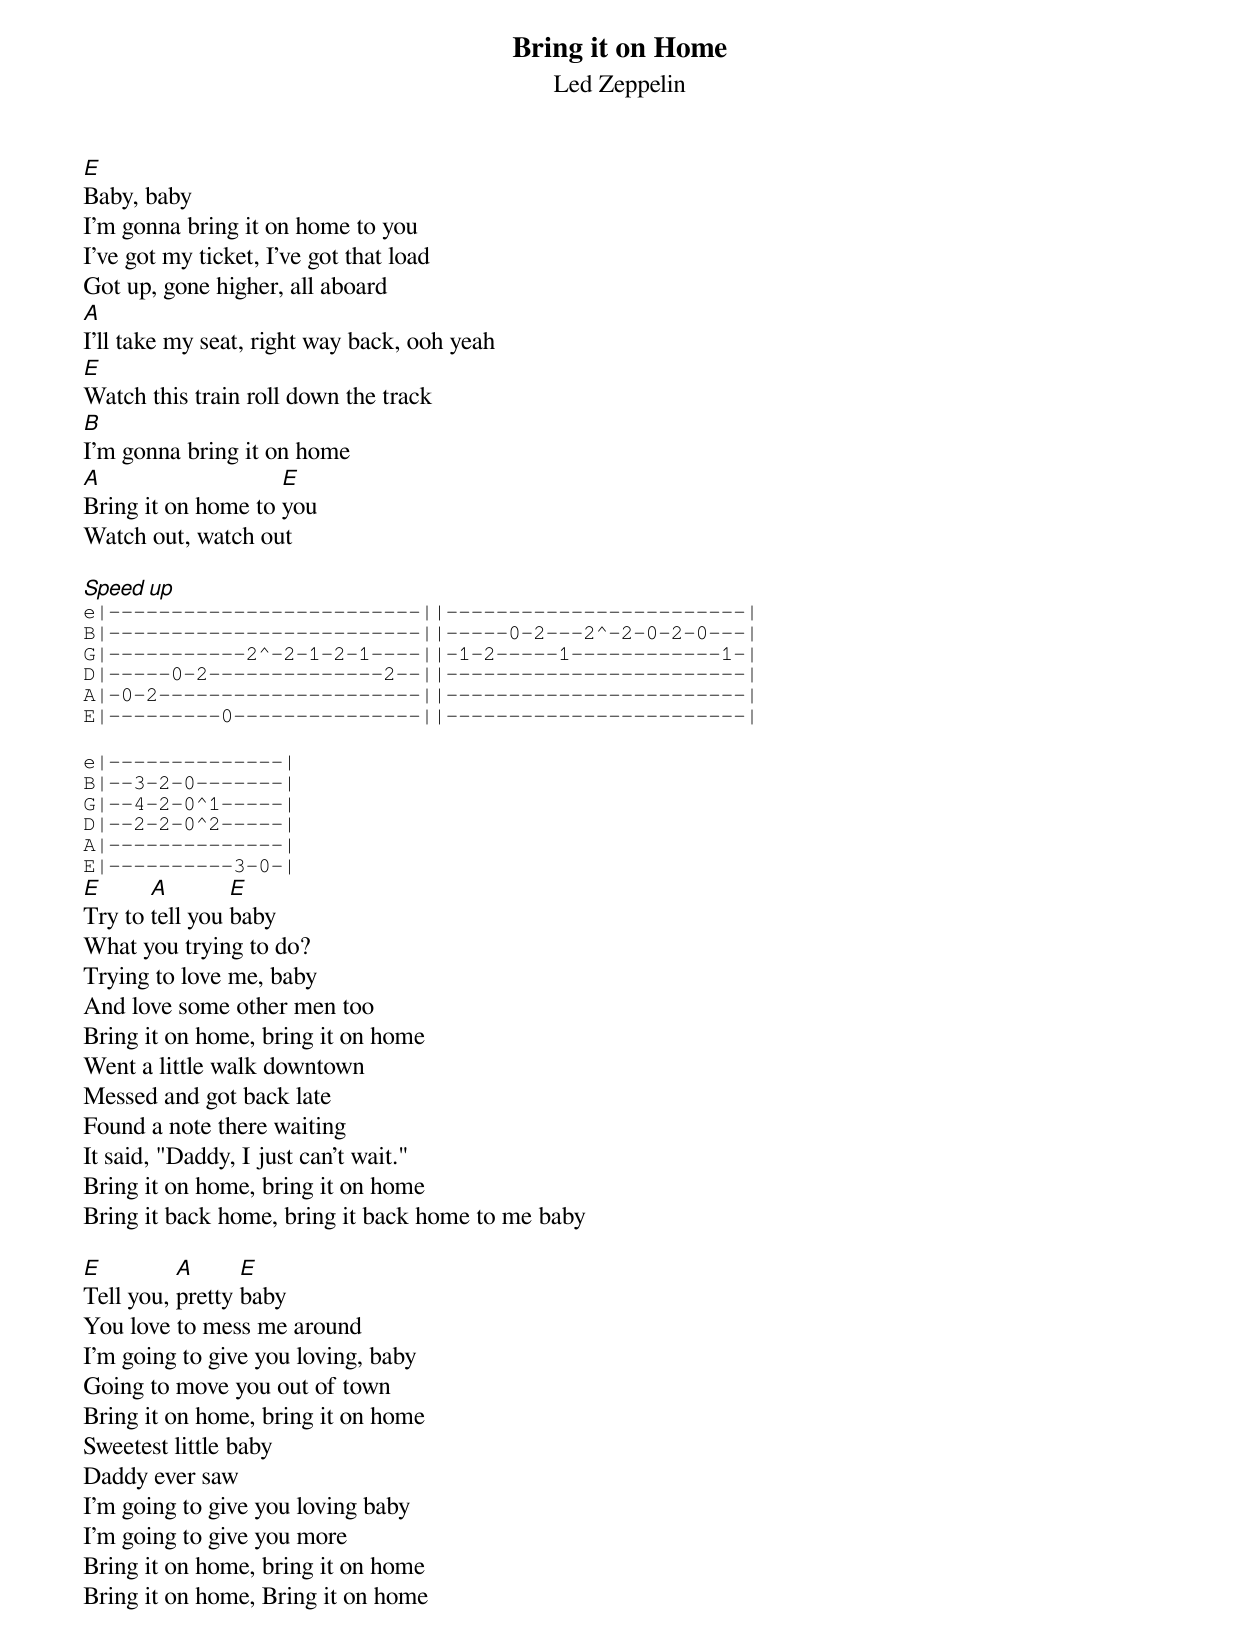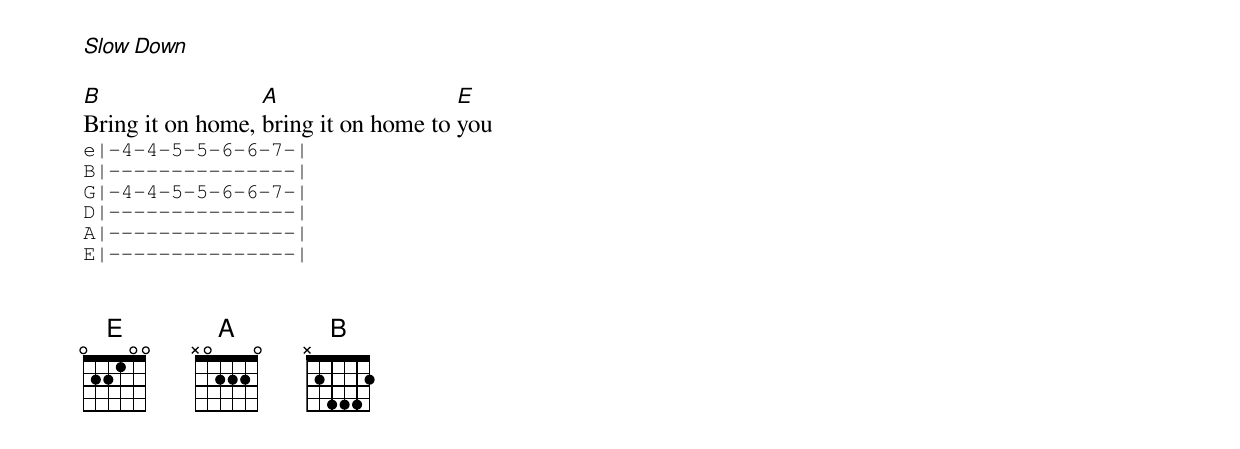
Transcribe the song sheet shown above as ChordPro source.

{t: Bring it on Home}
{st: Led Zeppelin}
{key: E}

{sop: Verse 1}
[E]Baby, baby
I'm gonna bring it on home to you
I've got my ticket, I've got that load
Got up, gone higher, all aboard
[A]I'll take my seat, right way back, ooh yeah
[E]Watch this train roll down the track
[B]I'm gonna bring it on home
[A]Bring it on home to [E]you
Watch out, watch out
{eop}

[Speed up]
{sot}
e|-------------------------||------------------------|
B|-------------------------||-----0-2---2^-2-0-2-0---|
G|-----------2^-2-1-2-1----||-1-2-----1------------1-|
D|-----0-2--------------2--||------------------------|
A|-0-2---------------------||------------------------|
E|---------0---------------||------------------------|
{eot}

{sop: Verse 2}
{sot}
e|--------------|
B|--3-2-0-------|
G|--4-2-0^1-----|
D|--2-2-0^2-----|
A|--------------|
E|----------3-0-|
{eot}
[E]Try to [A]tell you [E]baby
What you trying to do?
Trying to love me, baby
And love some other men too
Bring it on home, bring it on home
Went a little walk downtown
Messed and got back late
Found a note there waiting
It said, "Daddy, I just can't wait."
Bring it on home, bring it on home
Bring it back home, bring it back home to me baby
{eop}

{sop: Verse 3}
[E]Tell you, [A]pretty [E]baby
You love to mess me around
I'm going to give you loving, baby
Going to move you out of town
Bring it on home, bring it on home
Sweetest little baby
Daddy ever saw
I'm going to give you loving baby
I'm going to give you more
Bring it on home, bring it on home
Bring it on home, Bring it on home
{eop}

[Slow Down]

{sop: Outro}
[B]Bring it on home, [A]bring it on home to [E]you
{sot}
e|-4-4-5-5-6-6-7-|
B|---------------|
G|-4-4-5-5-6-6-7-|
D|---------------|
A|---------------|
E|---------------|
{eot}
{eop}


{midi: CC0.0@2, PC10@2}
